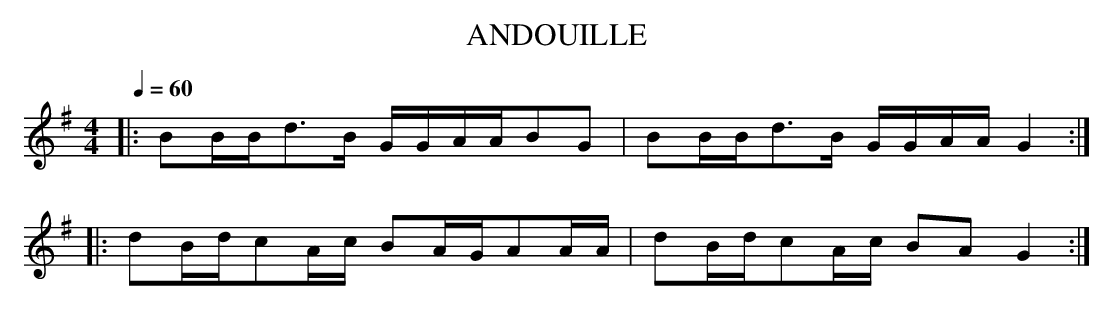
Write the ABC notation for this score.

X:1
T:ANDOUILLE
M:4/4
L:1/8
Q:1/4=60
K:G
|:BB/2B/2d3/2B/2 G/2G/2A/2A/2BG|BB/2B/2d3/2B/2 G/2G/2A/2A/2G2:|
|:dB/2d/2cA/2c/2 BA/2G/2AA/2A/2|dB/2d/2cA/2c/2 BAG2:|
